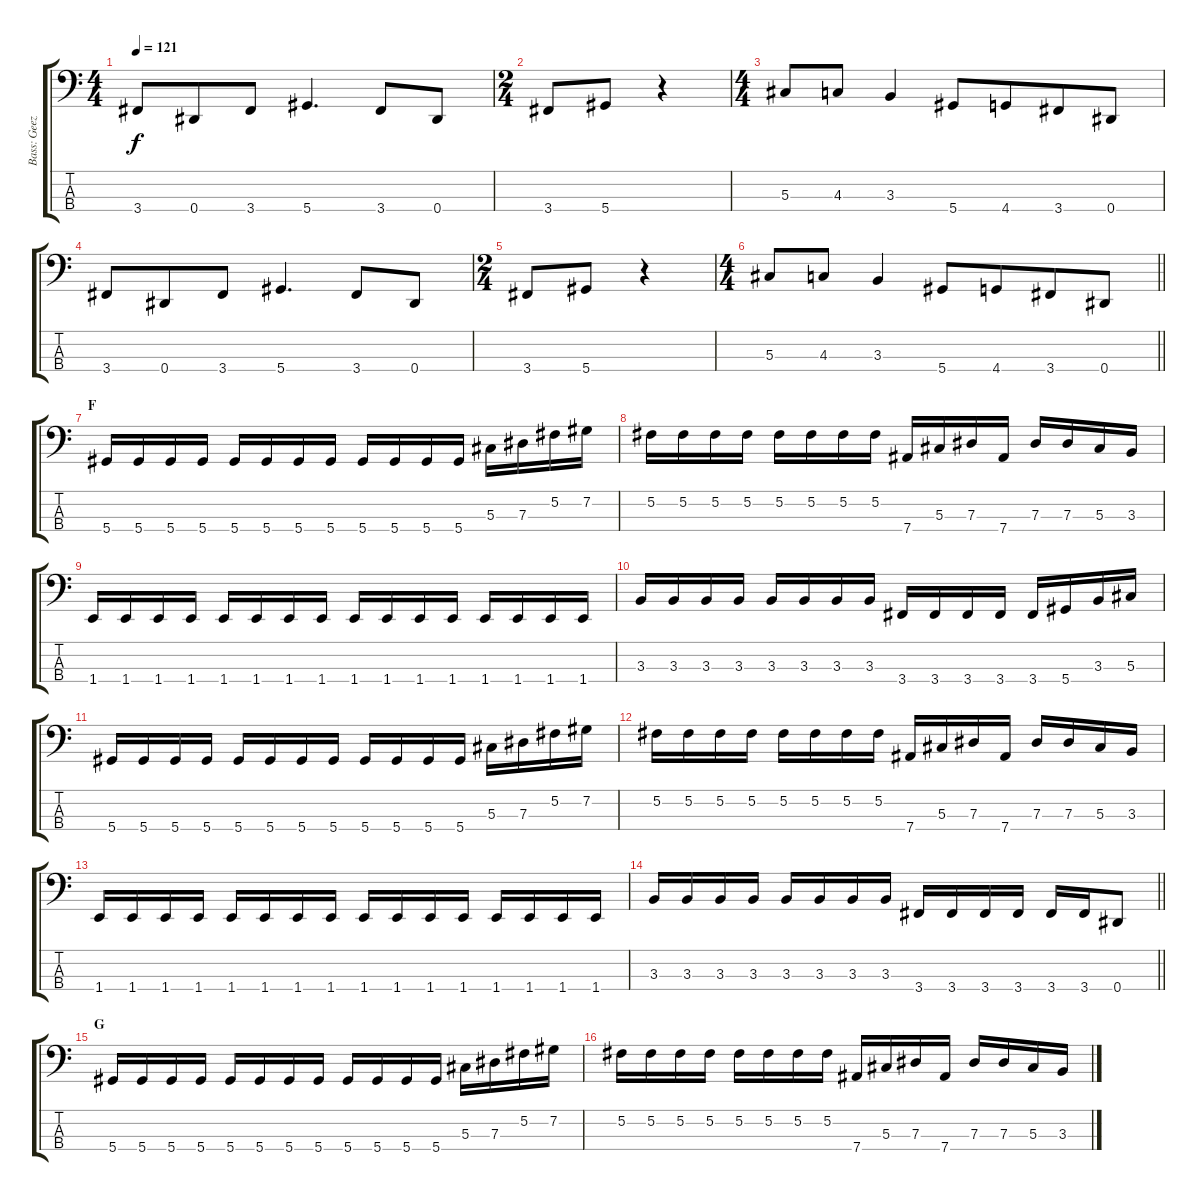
\track ("Bass: Geezer" "Bass: Geez") {instrument electricbassfinger}
\staff {score tabs}
\tuning (Gb2 Db2 Ab1 Eb1) {hide}
\ts (4 4)
\tempo 121
\clef f4
\ks c
3.4.8{dy f} 0.4.8{beam merge} 3.4.8 5.4.4{d} 3.4.8 0.4.8 |
\ts (2 4)
3.4.8 5.4.8 r.4 |
\ts (4 4)
5.3.8 4.3.8 3.3.4 5.4.8 4.4.8{beam merge} 3.4.8 0.4.8 |
3.4.8 0.4.8{beam merge} 3.4.8 5.4.4{d} 3.4.8 0.4.8 |
\ts (2 4)
3.4.8 5.4.8 r.4 |
\ts (4 4)
\barLineRight lightlight
5.3.8 4.3.8 3.3.4 5.4.8 4.4.8{beam merge} 3.4.8 0.4.8 |
\section ("" "F")
5.4.16 5.4.16 5.4.16 5.4.16 5.4.16 5.4.16 5.4.16 5.4.16 5.4.16 5.4.16 5.4.16 5.4.16 5.3.16 7.3.16 5.2.16 7.2.16 |
5.2.16 5.2.16 5.2.16 5.2.16 5.2.16 5.2.16 5.2.16 5.2.16 7.4.16 5.3.16 7.3.16 7.4.16 7.3.16 7.3.16 5.3.16 3.3.16 |
1.4.16 1.4.16 1.4.16 1.4.16 1.4.16 1.4.16 1.4.16 1.4.16 1.4.16 1.4.16 1.4.16 1.4.16 1.4.16 1.4.16 1.4.16 1.4.16 |
3.3.16 3.3.16 3.3.16 3.3.16 3.3.16 3.3.16 3.3.16 3.3.16 3.4.16 3.4.16 3.4.16 3.4.16 3.4.16 5.4.16 3.3.16 5.3.16 |
5.4.16 5.4.16 5.4.16 5.4.16 5.4.16 5.4.16 5.4.16 5.4.16 5.4.16 5.4.16 5.4.16 5.4.16 5.3.16 7.3.16 5.2.16 7.2.16 |
5.2.16 5.2.16 5.2.16 5.2.16 5.2.16 5.2.16 5.2.16 5.2.16 7.4.16 5.3.16 7.3.16 7.4.16 7.3.16 7.3.16 5.3.16 3.3.16 |
1.4.16 1.4.16 1.4.16 1.4.16 1.4.16 1.4.16 1.4.16 1.4.16 1.4.16 1.4.16 1.4.16 1.4.16 1.4.16 1.4.16 1.4.16 1.4.16 |
\barLineRight lightlight
3.3.16 3.3.16 3.3.16 3.3.16 3.3.16 3.3.16 3.3.16 3.3.16 3.4.16 3.4.16 3.4.16 3.4.16 3.4.16 3.4.16 0.4.8 |
\section ("" "G")
5.4.16 5.4.16 5.4.16 5.4.16 5.4.16 5.4.16 5.4.16 5.4.16 5.4.16 5.4.16 5.4.16 5.4.16 5.3.16 7.3.16 5.2.16 7.2.16 |
5.2.16 5.2.16 5.2.16 5.2.16 5.2.16 5.2.16 5.2.16 5.2.16 7.4.16 5.3.16 7.3.16 7.4.16 7.3.16 7.3.16 5.3.16 3.3.16
